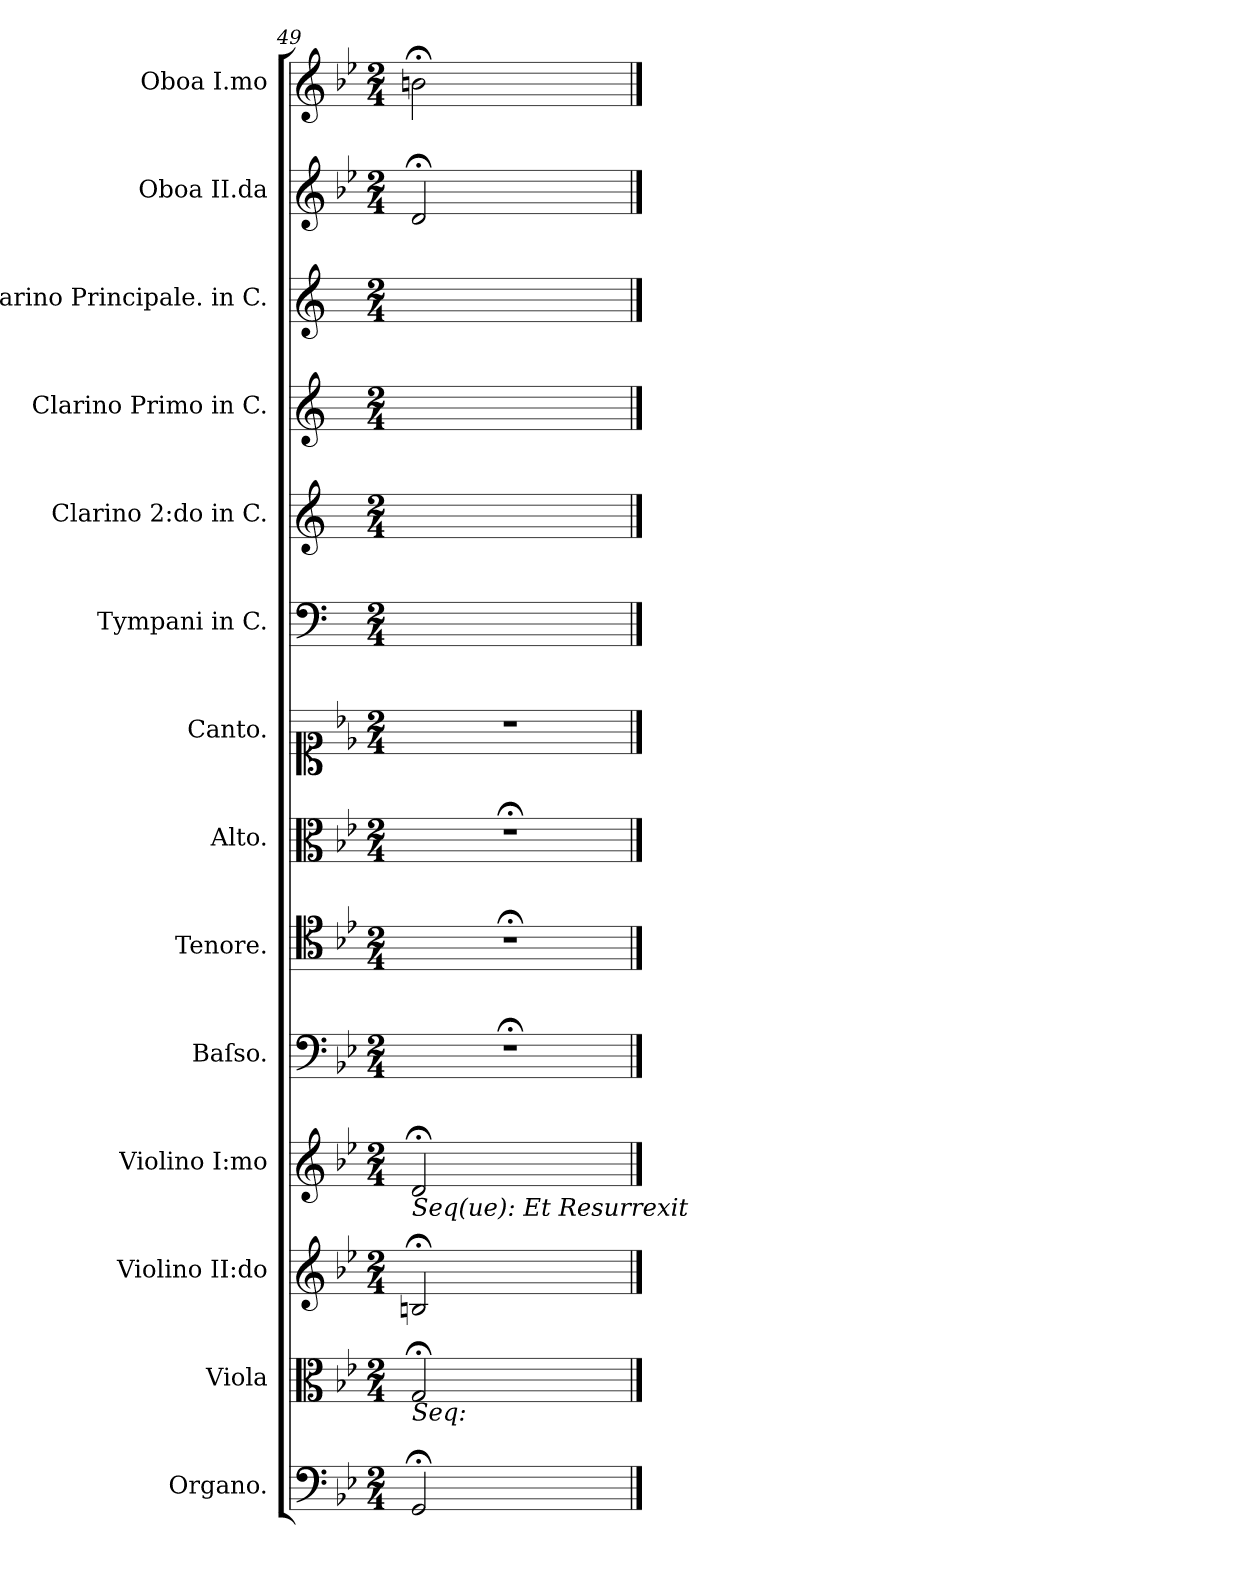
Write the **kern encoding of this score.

**kern	**kern	**kern	**kern	**kern	**kern	**kern	**kern	**kern	**kern	**kern	**kern	**kern	**kern
*part14	*part13	*part12	*part11	*part10	*part9	*part8	*part7	*part6	*part5	*part4	*part3	*part2	*part1
*staff14	*staff13	*staff12	*staff11	*staff10	*staff9	*staff8	*staff7	*staff6	*staff5	*staff4	*staff3	*staff2	*staff1
*I"Organo.	*I"Viola	*I"Violino II:do	*I"Violino I:mo	*I"Baſso.	*I"Tenore.	*I"Alto.	*I"Canto.	*I"Tympani in C.	*I"Clarino 2:do in C.	*I"Clarino Primo in C.	*I"Clarino Principale. in C.	*I"Oboa II.da	*I"Oboa I.mo
*I'org	*I'vla	*I'vl 2	*I'vl 1	*I'B	*I'T	*I'A	*	*	*I'clno 2	*I'clno 1	*I'clno	*I'ob 2	*I'ob 1
*clefF4	*clefC3	*clefG2	*clefG2	*clefF4	*clefC4	*clefC3	*clefC1	*clefF4	*clefG2	*clefG2	*clefG2	*clefG2	*clefG2
*k[b-e-]	*k[b-e-]	*k[b-e-]	*k[b-e-]	*k[b-e-]	*k[b-e-]	*k[b-e-]	*k[b-e-]	*k[]	*k[]	*k[]	*k[]	*k[b-e-]	*k[b-e-]
*M2/4	*M2/4	*M2/4	*M2/4	*M2/4	*M2/4	*M2/4	*M2/4	*M2/4	*M2/4	*M2/4	*M2/4	*M2/4	*M2/4
=49	=49	=49	=49	=49	=49	=49	=49	=49	=49	=49	=49	=49	=49
!	!	!	!LO:TX:b:i:t=Seq(ue)&colon; Et Resurrexit	!	!	!	!	!	!	!	!	!	!
!	!LO:TX:b:i:t=Seq&colon;	!	!	!	!	!	!	!	!	!	!	!	!
2GG;</	2G;</	2Bn;</	2d;</	2r;<	2r;<	2r;<	2r	2ryy	2ryy	2ryy	2ryy	2d;</	2bn;<\
==	==	==	==	==	==	==	==	==	==	==	==	==	==
*-	*-	*-	*-	*-	*-	*-	*-	*-	*-	*-	*-	*-	*-
